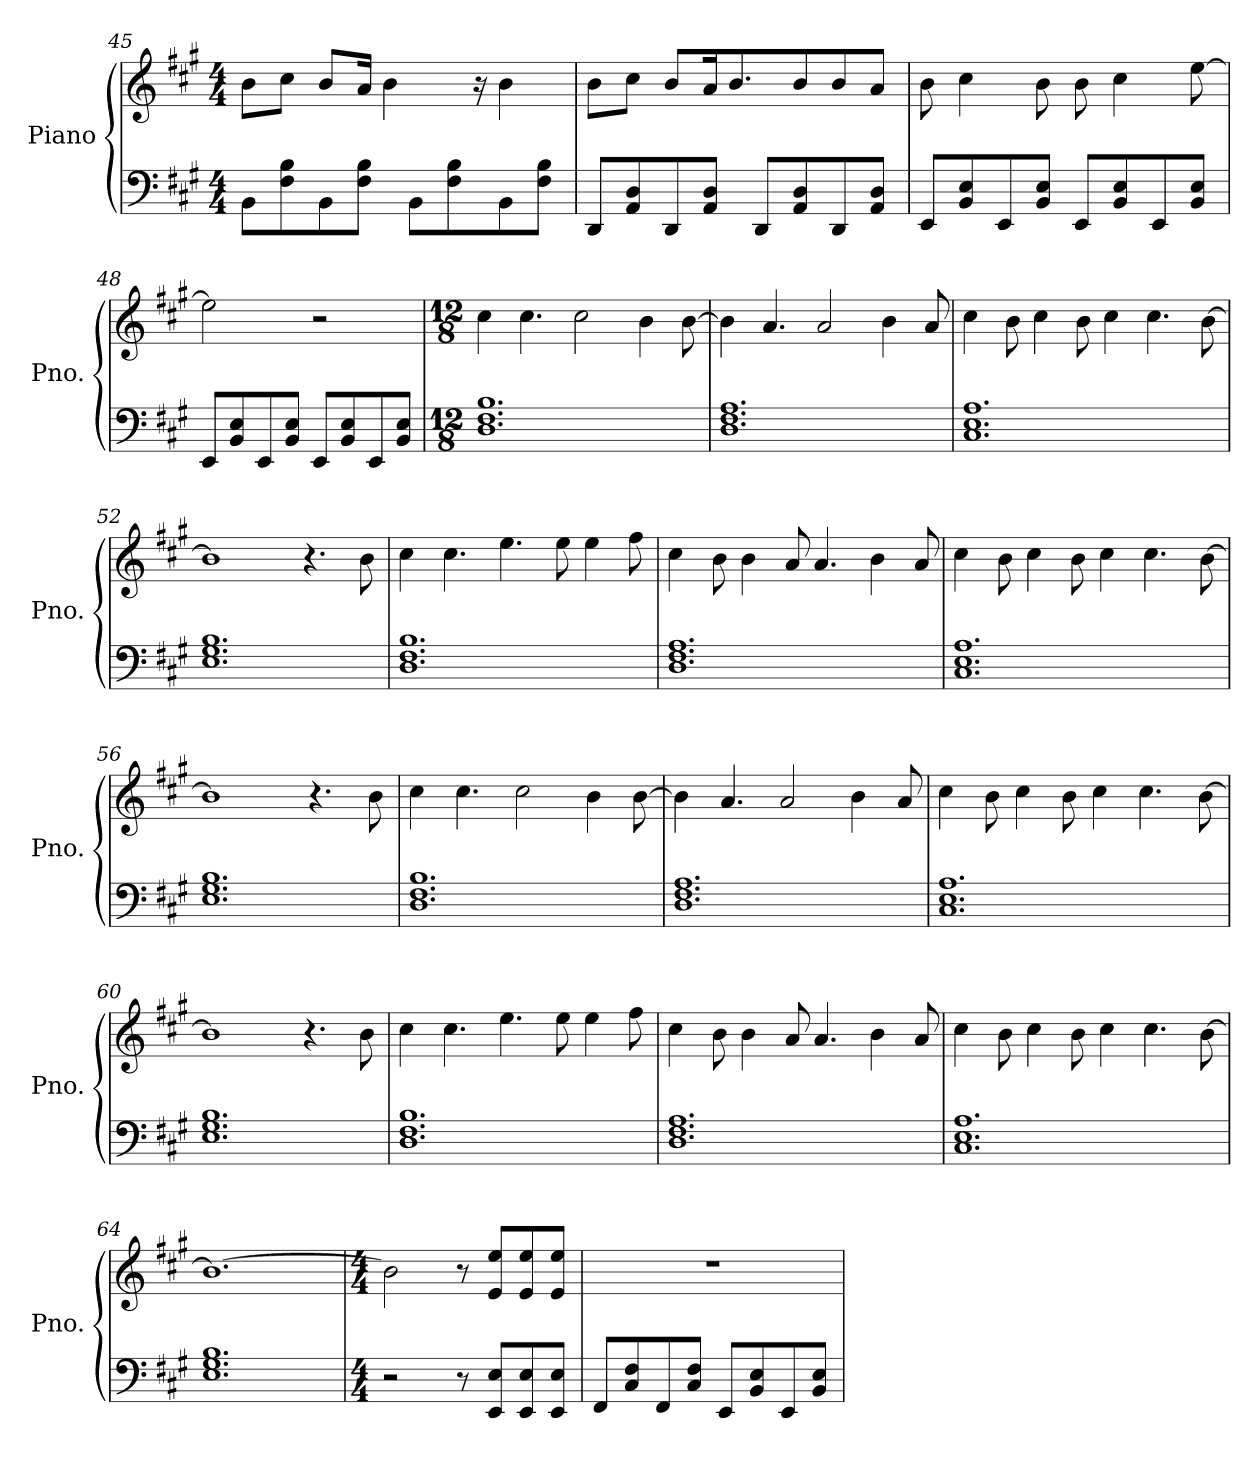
**kern	**kern
*part1	*part1
*staff2	*staff1
*I"Piano	*
*I'Pno.	*
!!LO:LB:g=z
*clefF4	*clefG2
*k[f#c#g#]	*k[f#c#g#]
*M4/4	*M4/4
=45	=45
8BB\L	8b\L
8F#\ 8B\	8cc#\J
8BB\	8b/L
8F#\ 8B\J	16a/Jk
.	4b\
8BB\L	.
8F#\ 8B\	.
.	16r
8BB\	4b\
8F#\ 8B\J	.
=46	=46
8DD/L	8b\L
8AA/ 8D/	8cc#\J
8DD/	8b/L
8AA/ 8D/J	16a/K
.	8.b/
8DD/L	.
8AA/ 8D/	8b/
8DD/	8b/
8AA/ 8D/J	8a/J
=47	=47
8EE/L	8b\
8BB/ 8E/	4cc#\
8EE/	.
8BB/ 8E/J	8b\
8EE/L	8b\
8BB/ 8E/	4cc#\
8EE/	.
8BB/ 8E/J	[8ee\
=48	=48
8EE/L	2ee\]
8BB/ 8E/	.
8EE/	.
8BB/ 8E/J	.
8EE/L	2r
8BB/ 8E/	.
8EE/	.
8BB/ 8E/J	.
=49	=49
*M12/8	*M12/8
*	*MM200
1.D 1.F# 1.B	4cc#\
.	4.cc#\
.	2cc#\
.	4b\
.	[8b\
!!LO:PB:g=z
=50	=50
1.D 1.F# 1.A	4b\]
.	4.a/
.	2a/
.	4b\
.	8a/
=51	=51
1.C# 1.E 1.A	4cc#\
.	8b\
.	4cc#\
.	8b\
.	4cc#\
.	4.cc#\
.	[8b\
=52	=52
1.E 1.G# 1.B	1b]
.	4.r
.	8b\
=53	=53
1.D 1.F# 1.B	4cc#\
.	4.cc#\
.	4.ee\
.	8ee\
.	4ee\
.	8ff#\
=54	=54
1.D 1.F# 1.A	4cc#\
.	8b\
.	4b\
.	8a/
.	4.a/
.	4b\
.	8a/
=55	=55
1.C# 1.E 1.A	4cc#\
.	8b\
.	4cc#\
.	8b\
.	4cc#\
.	4.cc#\
.	[8b\
!!LO:LB:g=z
=56	=56
1.E 1.G# 1.B	1b]
.	4.r
.	8b\
=57	=57
1.D 1.F# 1.B	4cc#\
.	4.cc#\
.	2cc#\
.	4b\
.	[8b\
=58	=58
1.D 1.F# 1.A	4b\]
.	4.a/
.	2a/
.	4b\
.	8a/
=59	=59
1.C# 1.E 1.A	4cc#\
.	8b\
.	4cc#\
.	8b\
.	4cc#\
.	4.cc#\
.	[8b\
=60	=60
1.E 1.G# 1.B	1b]
.	4.r
.	8b\
=61	=61
1.D 1.F# 1.B	4cc#\
.	4.cc#\
.	4.ee\
.	8ee\
.	4ee\
.	8ff#\
!!LO:LB:g=z
=62	=62
1.D 1.F# 1.A	4cc#\
.	8b\
.	4b\
.	8a/
.	4.a/
.	4b\
.	8a/
=63	=63
1.C# 1.E 1.A	4cc#\
.	8b\
.	4cc#\
.	8b\
.	4cc#\
.	4.cc#\
.	[8b\
=64	=64
1.E 1.G# 1.B	1.b_
=65	=65
*M4/4	*M4/4
*	*MM120
2r	2b\]
8r	8r
8EE/ 8E/L	8e/ 8ee/L
8EE/ 8E/	8e/ 8ee/
8EE/ 8E/J	8e/ 8ee/J
=66	=66
8FF#/L	1r
8C#/ 8F#/	.
8FF#/	.
8C#/ 8F#/J	.
8EE/L	.
8BB/ 8E/	.
8EE/	.
8BB/ 8E/J	.
=	=
*-	*-
